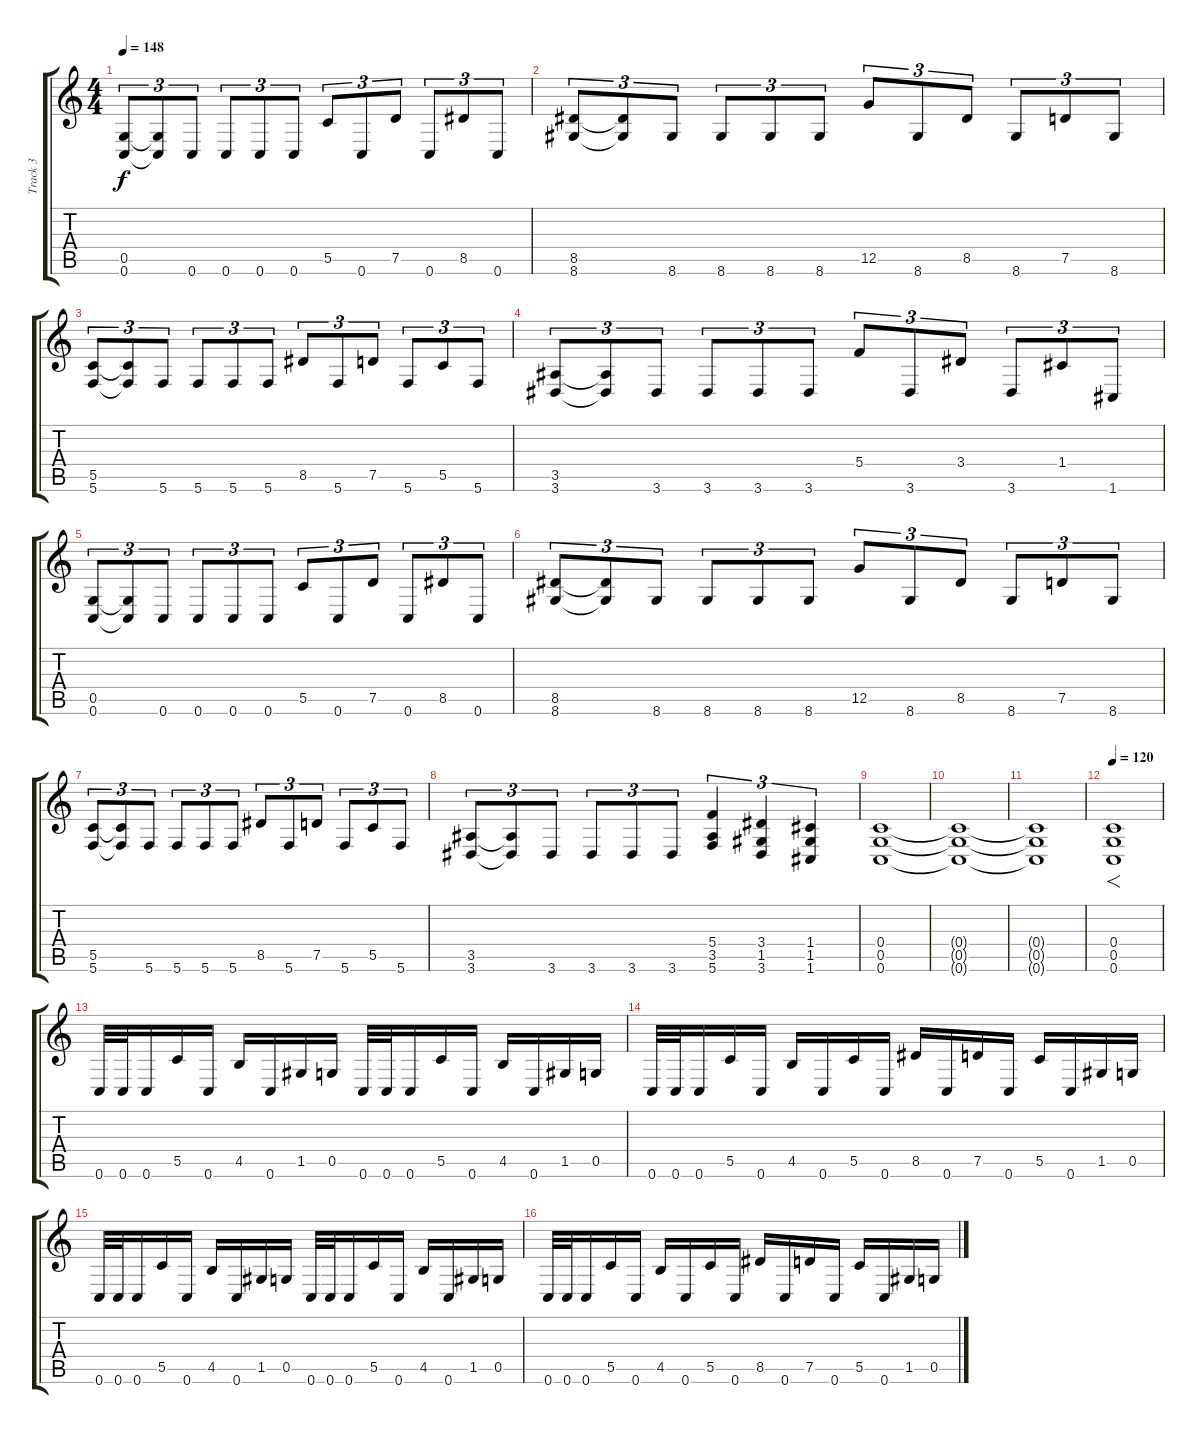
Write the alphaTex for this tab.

\track ("Track 3" "Track 3") {instrument acousticguitarsteel}
\staff {score tabs}
\tuning (D4 A3 F3 C3 G2 C2) {hide}
\ts (4 4)
\tempo 148
\clef g2
\ks c
(0.5 0.6).8{tu (3 2) dy f} (0.5{t} 0.6{t}).8{tu (3 2)} 0.6.8{tu (3 2)} 0.6.8{tu (3 2)} 0.6.8{tu (3 2)} 0.6.8{tu (3 2)} 5.5.8{tu (3 2)} 0.6.8{tu (3 2)} 7.5.8{tu (3 2)} 0.6.8{tu (3 2)} 8.5.8{tu (3 2)} 0.6.8{tu (3 2)} |
(8.5 8.6).8{tu (3 2)} (8.5{t} 8.6{t}).8{tu (3 2)} 8.6.8{tu (3 2)} 8.6.8{tu (3 2)} 8.6.8{tu (3 2)} 8.6.8{tu (3 2)} 12.5.8{tu (3 2)} 8.6.8{tu (3 2)} 8.5.8{tu (3 2)} 8.6.8{tu (3 2)} 7.5.8{tu (3 2)} 8.6.8{tu (3 2)} |
(5.5 5.6).8{tu (3 2)} (5.5{t} 5.6{t}).8{tu (3 2)} 5.6.8{tu (3 2)} 5.6.8{tu (3 2)} 5.6.8{tu (3 2)} 5.6.8{tu (3 2)} 8.5.8{tu (3 2)} 5.6.8{tu (3 2)} 7.5.8{tu (3 2)} 5.6.8{tu (3 2)} 5.5.8{tu (3 2)} 5.6.8{tu (3 2)} |
(3.5 3.6).8{tu (3 2)} (3.5{t} 3.6{t}).8{tu (3 2)} 3.6.8{tu (3 2)} 3.6.8{tu (3 2)} 3.6.8{tu (3 2)} 3.6.8{tu (3 2)} 5.4.8{tu (3 2)} 3.6.8{tu (3 2)} 3.4.8{tu (3 2)} 3.6.8{tu (3 2)} 1.4.8{tu (3 2)} 1.6.8{tu (3 2)} |
(0.5 0.6).8{tu (3 2)} (0.5{t} 0.6{t}).8{tu (3 2)} 0.6.8{tu (3 2)} 0.6.8{tu (3 2)} 0.6.8{tu (3 2)} 0.6.8{tu (3 2)} 5.5.8{tu (3 2)} 0.6.8{tu (3 2)} 7.5.8{tu (3 2)} 0.6.8{tu (3 2)} 8.5.8{tu (3 2)} 0.6.8{tu (3 2)} |
(8.5 8.6).8{tu (3 2)} (8.5{t} 8.6{t}).8{tu (3 2)} 8.6.8{tu (3 2)} 8.6.8{tu (3 2)} 8.6.8{tu (3 2)} 8.6.8{tu (3 2)} 12.5.8{tu (3 2)} 8.6.8{tu (3 2)} 8.5.8{tu (3 2)} 8.6.8{tu (3 2)} 7.5.8{tu (3 2)} 8.6.8{tu (3 2)} |
(5.5 5.6).8{tu (3 2)} (5.5{t} 5.6{t}).8{tu (3 2)} 5.6.8{tu (3 2)} 5.6.8{tu (3 2)} 5.6.8{tu (3 2)} 5.6.8{tu (3 2)} 8.5.8{tu (3 2)} 5.6.8{tu (3 2)} 7.5.8{tu (3 2)} 5.6.8{tu (3 2)} 5.5.8{tu (3 2)} 5.6.8{tu (3 2)} |
(3.5 3.6).8{tu (3 2)} (3.5{t} 3.6{t}).8{tu (3 2)} 3.6.8{tu (3 2)} 3.6.8{tu (3 2)} 3.6.8{tu (3 2)} 3.6.8{tu (3 2)} (5.4 3.5 5.6).4{tu (3 2)} (3.4 1.5 3.6).4{tu (3 2)} (1.4 1.5 1.6).4{tu (3 2)} |
(0.4 0.5 0.6).1 |
(0.4{t} 0.5{t} 0.6{t}).1 |
(0.4{t} 0.5{t} 0.6{t}).1 |
\tempo 120
(0.4 0.5 0.6).1{f instrument overdrivenguitar} |
0.6.32 0.6.32 0.6.16 5.5.16 0.6.16 4.5.16 0.6.16 1.5.16 0.5.16 0.6.32 0.6.32 0.6.16 5.5.16 0.6.16 4.5.16 0.6.16 1.5.16 0.5.16 |
0.6.32 0.6.32 0.6.16 5.5.16 0.6.16 4.5.16 0.6.16 5.5.16 0.6.16 8.5.16 0.6.16 7.5.16 0.6.16 5.5.16 0.6.16 1.5.16 0.5.16 |
0.6.32 0.6.32 0.6.16 5.5.16 0.6.16 4.5.16 0.6.16 1.5.16 0.5.16 0.6.32 0.6.32 0.6.16 5.5.16 0.6.16 4.5.16 0.6.16 1.5.16 0.5.16 |
0.6.32 0.6.32 0.6.16 5.5.16 0.6.16 4.5.16 0.6.16 5.5.16 0.6.16 8.5.16 0.6.16 7.5.16 0.6.16 5.5.16 0.6.16 1.5.16 0.5.16
